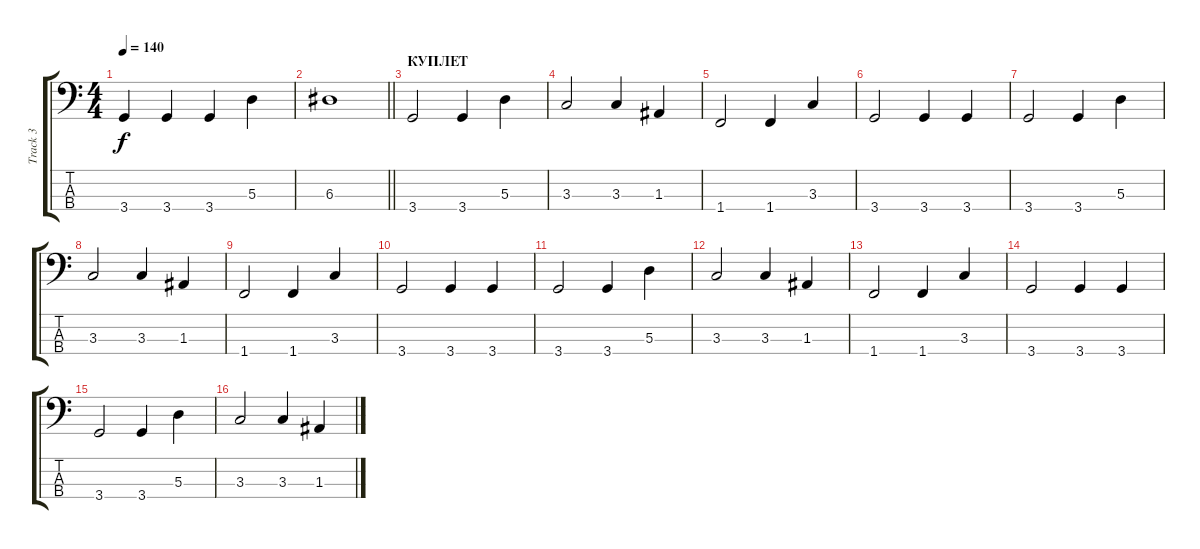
\track ("Track 3" "Track 3") {instrument electricbassfinger}
\staff {score tabs}
\tuning (G2 D2 A1 E1) {hide}
\ts (4 4)
\tempo 140
\clef f4
\ks c
3.4.4{dy f} 3.4.4 3.4.4 5.3.4 |
\barLineRight lightlight
6.3.1 |
\section ("" "КУПЛЕТ")
3.4.2 3.4.4 5.3.4 |
3.3.2 3.3.4 1.3.4 |
1.4.2 1.4.4 3.3.4 |
3.4.2 3.4.4 3.4.4 |
3.4.2 3.4.4 5.3.4 |
3.3.2 3.3.4 1.3.4 |
1.4.2 1.4.4 3.3.4 |
3.4.2 3.4.4 3.4.4 |
3.4.2 3.4.4 5.3.4 |
3.3.2 3.3.4 1.3.4 |
1.4.2 1.4.4 3.3.4 |
3.4.2 3.4.4 3.4.4 |
3.4.2 3.4.4 5.3.4 |
3.3.2 3.3.4 1.3.4
